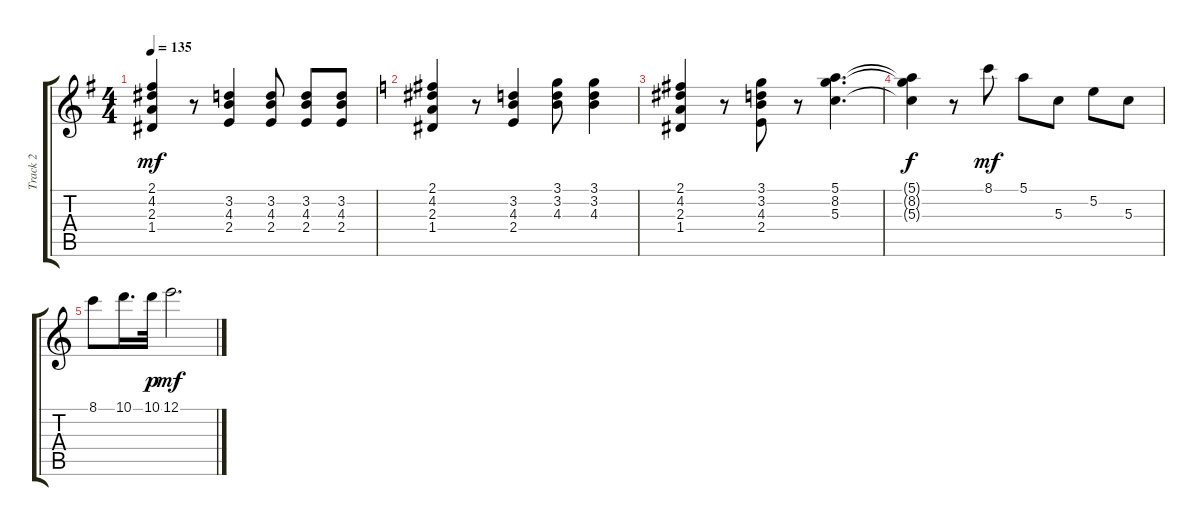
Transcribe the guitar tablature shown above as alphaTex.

\track ("Track 2" "Track 2") {instrument acousticguitarsteel}
\staff {score tabs}
\tuning (E4 B3 G3 D3 A2 E2) {hide}
\ts (4 4)
\tempo 135
\clef g2
\ks g
(2.1 4.2 2.3 1.4).4{dy mf} r.8 (3.2 4.3 2.4).4 (3.2 4.3 2.4).8 (3.2 4.3 2.4).8 (3.2 4.3 2.4).8 |
\ks c
(2.1 4.2 2.3 1.4).4 r.8 (3.2 4.3 2.4).4 (3.1 3.2 4.3).8 (3.1 3.2 4.3).4 |
(2.1 4.2 2.3 1.4).4 r.8 (3.1 3.2 4.3 2.4).8 r.8 (5.1 8.2 5.3).4{d} |
(5.1{t} 8.2{t} 5.3{t}).4{dy f} r.8 8.1.8{dy mf} 5.1.8 5.3.8 5.2.8 5.3.8 |
8.1.8 10.1.16{d} 10.1.32{dy p} 12.1.2{d dy mf}
